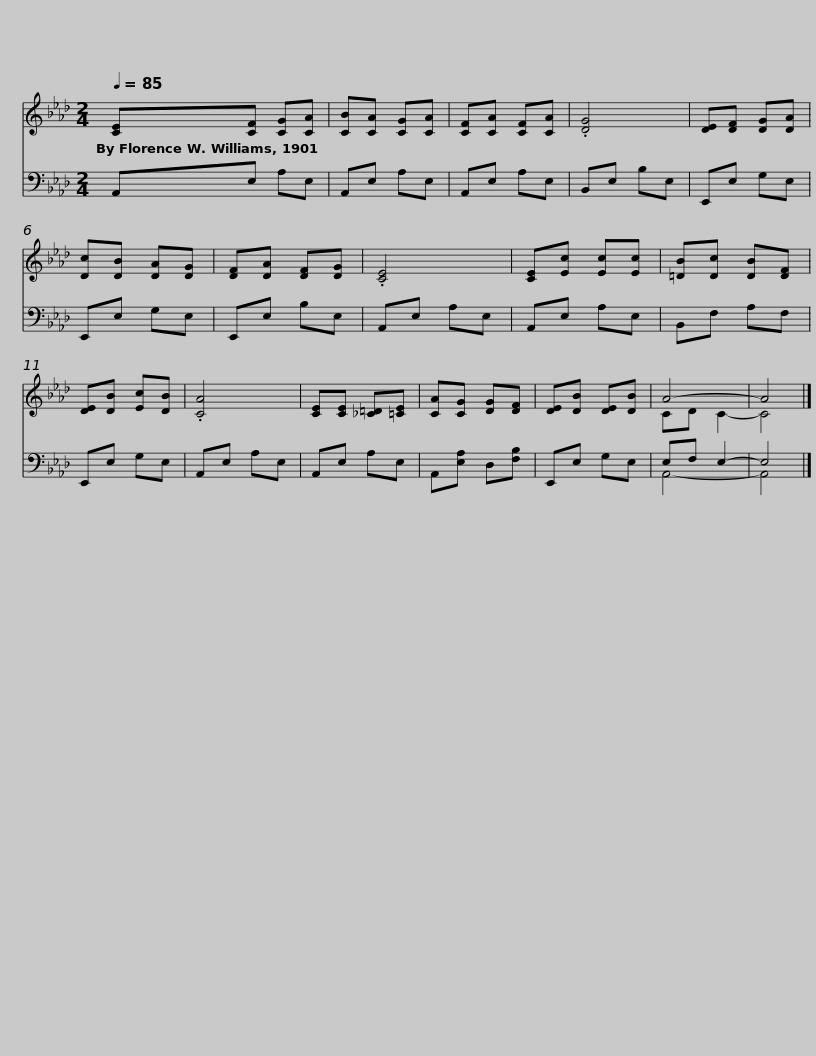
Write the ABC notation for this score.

X:1
%%score ( 1 2 ) ( 3 4 )
L:1/8
Q:1/4=85
M:2/4
I:linebreak $
K:Ab
V:1 treble
V:2 treble
V:3 bass
V:4 bass
V:1
 [CE][CF] [CG][CA] | [CB][CA] [CG][CA] | [CF][CA] [CF][CA] | .[DG]4 |$ [DE][DF] [DG][DA] | %5
 [Dc][DB] [DA][DG] | [DF][DA] [DF][DG] | .[CE]4 | [CE][Ec] [Ec][Ec] | [=DB][Dc] [DB][DF] | %10
 [DE][DB] [Ec][DB] | .[CA]4 | [CE][CE] [_C=D][=CE] |$ [CA][CG] [DG][DF] | [DE][DB] [DE][DB] | %15
 A4- | A4 |] %17
V:2
 x4 | x4 | x4 | x4 |$ x4 | %5
 x4 | x4 | x4 | x4 | x4 | %10
 x4 | x4 | x4 |$ x4 | x4 | %15
 CD C2- | C4 |] %17
V:3
 A,,E, A,E, | A,,E, A,E, | A,,E, A,E, | B,,E, B,E, |$ E,,E, G,E, | %5
 E,,E, G,E, | E,,E, B,E, | A,,E, A,E, | A,,E, A,E, | B,,F, A,F, | %10
 E,,E, G,E, | A,,E, A,E, | A,,E, A,E, |$ A,,[E,A,] D,[F,B,] | E,,E, G,E, | %15
 E,F, E,2- | E,4 |] %17
V:4
 x4 | x4 | x4 | x4 |$ x4 | %5
 x4 | x4 | x4 | x4 | x4 | %10
 x4 | x4 | x4 |$ x4 | x4 | %15
 A,,4- | A,,4 |] %17
